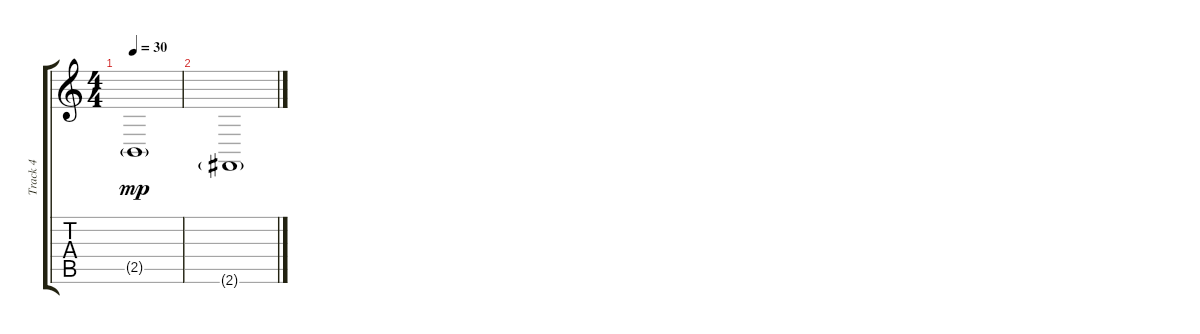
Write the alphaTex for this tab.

\track ("Track 4" "Track 4") {instrument fx2soundtrack}
\staff {score tabs}
\tuning (E4 B3 G3 D3 A2 E2) {hide}
\ts (4 4)
\tempo 30
\clef g2
\ks c
2.5{g}.1{dy mp} |
2.6{g}.1
